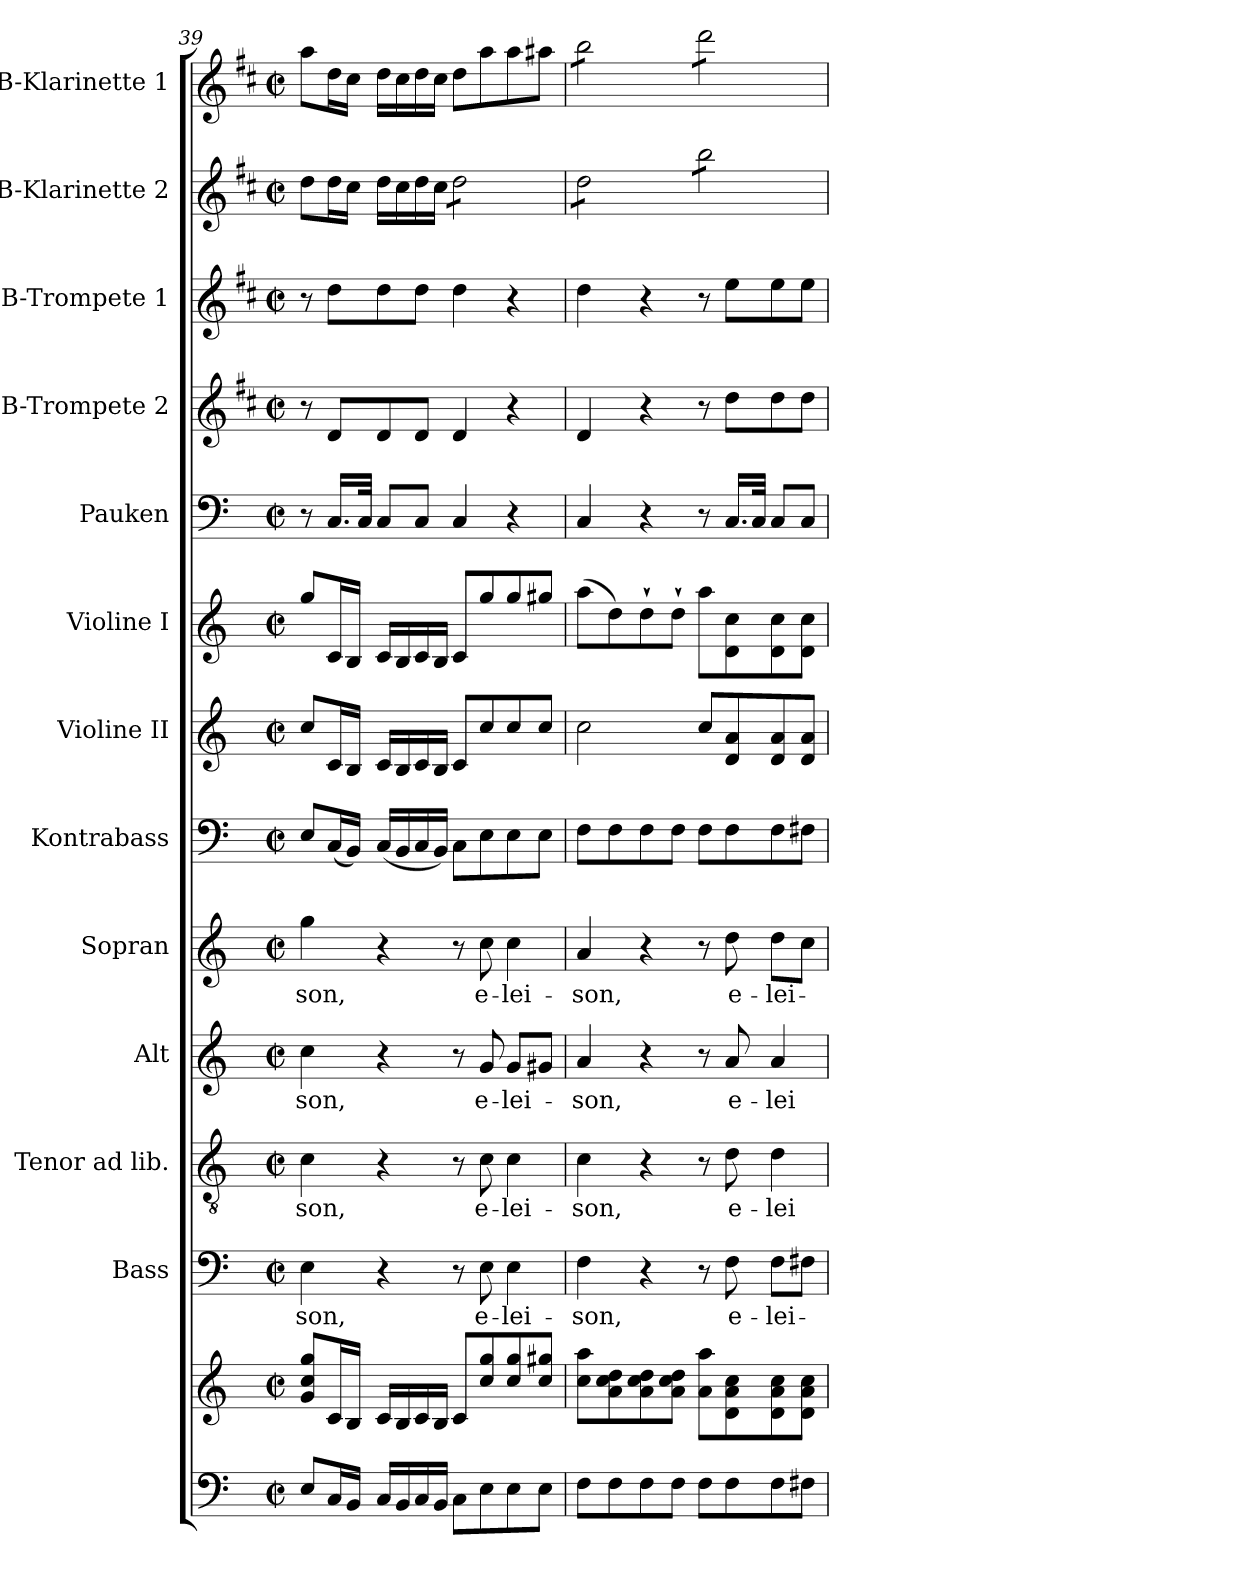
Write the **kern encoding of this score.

**kern	**kern	**kern	**text	**kern	**text	**kern	**text	**kern	**text	**kern	**kern	**kern	**kern	**kern	**kern	**kern	**kern
*part13	*part13	*part12	*part12	*part11	*part11	*part10	*part10	*part9	*part9	*part8	*part7	*part6	*part5	*part4	*part3	*part2	*part1
*staff14	*staff13	*staff12	*staff12	*staff11	*staff11	*staff10	*staff10	*staff9	*staff9	*staff8	*staff7	*staff6	*staff5	*staff4	*staff3	*staff2	*staff1
*	*	*I"Bass	*	*I"Tenor ad lib.	*	*I"Alt	*	*I"Sopran	*	*I"Kontrabass	*I"Violine II	*I"Violine I	*I"Pauken	*I"B-Trompete 2	*I"B-Trompete 1	*I"B-Klarinette 2	*I"B-Klarinette 1
*	*	*I'B.	*	*I'T.	*	*I'A.	*	*I'S.	*	*I'Kb.	*I'Vl. II	*I'Vl. I	*I'Pk.	*I'Trp. 2	*I'Trp. 1	*I'B Kl. 2	*I'B Kl. 1
!!LO:PB:g=z
*clefF4	*clefG2	*clefF4	*	*clefGv2	*	*clefG2	*	*clefG2	*	*clefF4	*clefG2	*clefG2	*clefF4	*clefG2	*clefG2	*clefG2	*clefG2
*	*	*	*	*	*	*	*	*	*	*ITrd7c12	*	*	*	*ITrd1c2	*ITrd1c2	*ITrd1c2	*ITrd1c2
*k[]	*k[]	*k[]	*	*k[]	*	*k[]	*	*k[]	*	*k[]	*k[]	*k[]	*k[]	*k[]	*k[]	*k[]	*k[]
*C:	*C:	*C:	*	*C:	*	*C:	*	*C:	*	*C:	*C:	*C:	*C:	*C:	*C:	*C:	*C:
*M2/2	*M2/2	*M2/2	*	*M2/2	*	*M2/2	*	*M2/2	*	*M2/2	*M2/2	*M2/2	*M2/2	*M2/2	*M2/2	*M2/2	*M2/2
*met(c|)	*met(c|)	*met(c|)	*	*met(c|)	*	*met(c|)	*	*met(c|)	*	*met(c|)	*met(c|)	*met(c|)	*met(c|)	*met(c|)	*met(c|)	*met(c|)	*met(c|)
=39	=39	=39	=39	=39	=39	=39	=39	=39	=39	=39	=39	=39	=39	=39	=39	=39	=39
!	!	!	!LO:LY:b	!	!LO:LY:b	!	!LO:LY:b	!	!LO:LY:b	!	!	!	!	!	!	!	!
8E/L	8g/ 8cc/ 8gg/L	4E\	-son,	4c\	-son,	4cc\	-son,	4gg\	-son,	8EE/L	8cc/L	8gg/L	8r	8r	8r	8cc\L	8gg\L
16C/L	16c/L	.	.	.	.	.	.	.	.	(<16CC/L	16c/L	16c/L	16.C/LL	8c/L	8cc\L	16cc\L	16cc\L
16BB/JJ	16B/JJ	.	.	.	.	.	.	.	.	16BBB/JJ)	16B/JJ	16B/JJ	.	.	.	16b\JJ	16b\JJ
.	.	.	.	.	.	.	.	.	.	.	.	.	32C/JJk	.	.	.	.
16C/LL	16c/LL	4r	.	4r	.	4r	.	4r	.	(<16CC/LL	16c/LL	16c/LL	8C/L	8c/	8cc\	16cc\LL	16cc\LL
16BB/	16B/	.	.	.	.	.	.	.	.	16BBB/	16B/	16B/	.	.	.	16b\	16b\
16C/	16c/	.	.	.	.	.	.	.	.	16CC/	16c/	16c/	8C/J	8c/J	8cc\J	16cc\	16cc\
16BB/JJ	16B/JJ	.	.	.	.	.	.	.	.	16BBB/JJ)	16B/JJ	16B/JJ	.	.	.	16b\JJ	16b\JJ
*	*	*	*	*	*	*	*	*	*	*	*	*	*	*	*	*tremolo	*
8C\L	8c/L	8r	.	8r	.	8r	.	8r	.	8CC\L	8c/L	8c/L	4C/	4c/	4cc\	8cc\L	8cc\L
!	!	!	!LO:LY:b	!	!LO:LY:b	!	!LO:LY:b	!	!LO:LY:b	!	!	!	!	!	!	!	!
8E\	8cc/ 8gg/	8E\	e-	8c\	e-	8g/	e-	8cc\	e-	8EE\	8cc/	8gg/	.	.	.	8cc\	8gg\
!	!	!	!LO:LY:b	!	!LO:LY:b	!	!LO:LY:b	!	!LO:LY:b	!	!	!	!	!	!	!	!
8E\	8cc/ 8gg/	4E\	-lei-	4c\	-lei-	8g/L	-lei-	4cc\	-lei-	8EE\	8cc/	8gg/	4r	4r	4r	8cc\	8gg\
8E\J	8cc/ 8gg#X/J	.	.	.	.	8g#X/J	.	.	.	8EE\J	8cc/J	8gg#X/J	.	.	.	8cc\J	8gg#X\J
=40	=40	=40	=40	=40	=40	=40	=40	=40	=40	=40	=40	=40	=40	=40	=40	=40	=40
!	!	!	!LO:LY:b	!	!LO:LY:b	!	!LO:LY:b	!	!LO:LY:b	!	!	!	!	!	!	!	!
*	*	*	*	*	*	*	*	*	*	*	*	*	*	*	*	*	*tremolo
8F\L	8cc\ 8aa\L	4F\	-son,	4c\	-son,	4a/	-son,	4a/	-son,	8FF\L	2cc\	(>8aa\L	4C/	4c/	4cc\	8cc\L	8aa\L
8F\	8a\ 8cc\ 8dd\	.	.	.	.	.	.	.	.	8FF\	.	8dd\)	.	.	.	8cc\	8aa\
8F\	8a\ 8cc\ 8dd\	4r	.	4r	.	4r	.	4r	.	8FF\	.	8dd`>\	4r	4r	4r	8cc\	8aa\
8F\J	8a\ 8cc\ 8dd\J	.	.	.	.	.	.	.	.	8FF\J	.	8dd`>\J	.	.	.	8cc\J	8aa\J
8F\L	8a\ 8aa\L	8r	.	8r	.	8r	.	8r	.	8FF\L	8cc/L	8aa\L	8r	8r	8r	8aa\L	8ccc\L
!	!	!	!LO:LY:b	!	!LO:LY:b	!	!LO:LY:b	!	!LO:LY:b	!	!	!	!	!	!	!	!
8F\	8d\ 8a\ 8cc\	8F\	e-	8d\	e-	8a/	e-	8dd\	e-	8FF\	8d/ 8a/	8d\ 8cc\	16.C/LL	8cc\L	8dd\L	8aa\	8ccc\
.	.	.	.	.	.	.	.	.	.	.	.	.	32C/JJk	.	.	.	.
!	!	!	!LO:LY:b	!	!LO:LY:b	!	!LO:LY:b	!	!LO:LY:b	!	!	!	!	!	!	!	!
8F\	8d\ 8a\ 8cc\	8F\L	-lei-	4d\	-lei-	4a/	-lei-	8dd\L	-lei-	8FF\	8d/ 8a/	8d\ 8cc\	8C/L	8cc\	8dd\	8aa\	8ccc\
8F#X\J	8d\ 8a\ 8cc\J	8F#X\J	.	.	.	.	.	8cc\J	.	8FF#X\J	8d/ 8a/J	8d\ 8cc\J	8C/J	8cc\J	8dd\J	8aa\J	8ccc\J
*	*	*	*	*	*	*	*	*	*	*	*	*	*	*	*	*	*Xtremolo
*	*	*	*	*	*	*	*	*	*	*	*	*	*	*	*	*Xtremolo	*
=	=	=	=	=	=	=	=	=	=	=	=	=	=	=	=	=	=
*-	*-	*-	*-	*-	*-	*-	*-	*-	*-	*-	*-	*-	*-	*-	*-	*-	*-
